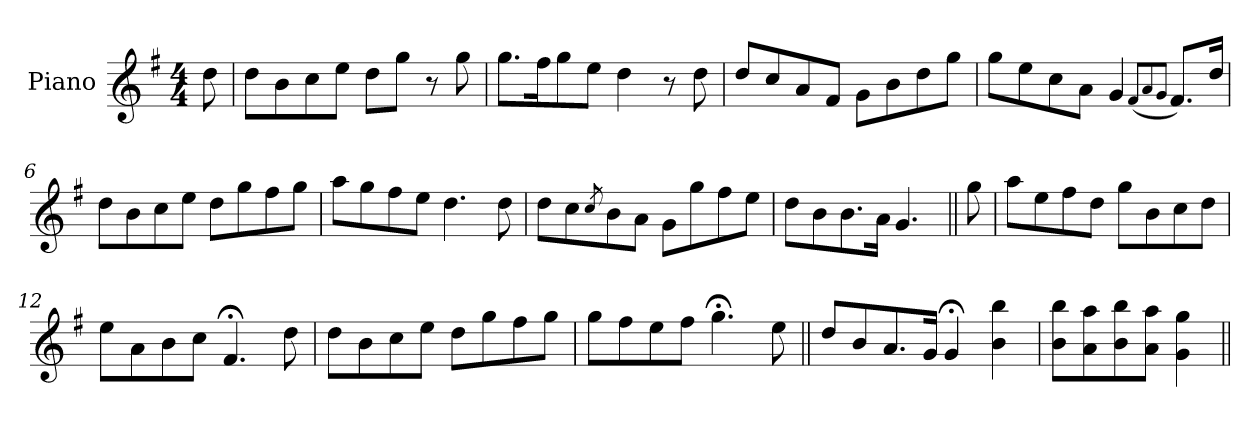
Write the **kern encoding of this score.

**kern
*part1
*staff1
*I"Piano
*I'Pno
*clefG2
*k[f#]
*G:
*M4/4
=1
8dd\
=2
8dd\L
8b\
8cc\
8ee\J
8dd\L
8gg\J
8r
8gg\
=3
8.gg\L
16ff#\K
8gg\
8ee\J
4dd\
8r
8dd\
=4
8dd/L
8cc/
8a/
8f#/J
8g\L
8b\
8dd\
8gg\J
=5
8gg\L
8ee\
8cc\
8a\J
4g/
(<8qf#/L
8qa/
8qg/J
8.f#/L)
16dd/Jk
=6
8dd\L
8b\
8cc\
8ee\J
8dd\L
8gg\
8ff#\
8gg\J
!!LO:LB:g=z
=7
8aa\L
8gg\
8ff#\
8ee\J
4.dd\
8dd\
=8
8dd\L
8cc\
8qcc/
8b\
8a\J
8g\L
8gg\
8ff#\
8ee\J
=9
8dd\L
8b\
8.b\
16a\Jk
4.g/
=10||
8gg\
=11
8aa\L
8ee\
8ff#\
8dd\J
8gg\L
8b\
8cc\
8dd\J
=12
8ee\L
8a\
8b\
8cc\J
4.f#;</
8dd\
!!LO:LB:g=z
=13
8dd\L
8b\
8cc\
8ee\J
8dd\L
8gg\
8ff#\
8gg\J
=14
8gg\L
8ff#\
8ee\
8ff#\J
4.gg;<\
8ee\
=15||
8dd/L
8b/
8.a/
16g/Jk
4g;</
4b\ 4bb\
=16
8b\ 8bb\L
8a\ 8aa\
8b\ 8bb\
8a\ 8aa\J
4g\ 4gg\
=||
*-
